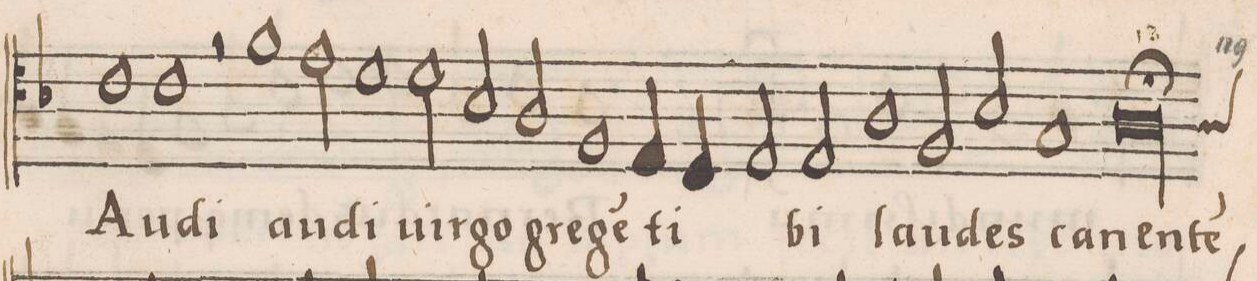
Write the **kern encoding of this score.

**kern	**text	**text
*I"ALTVS	*	*
*clefC4	*	*
*k[b-]	*	*
*met(C)	*	*
*M2/1	*	*
1c	Au-	.
1c	-di	.
=13-	=13-	=13-
2r	.	.
1f	au-	.
2e\	.	.
=14-	=14-	=14-
1d	-di	.
2d\	uir-	.
2B-/	-go	.
=15-	=15-	=15-
2A/	gre-	.
1F	-ge(m)	.
4E/	ti-	.
4D/	.	.
=16-	=16-	=16-
2E/	.	.
2E/	-bi	.
1A	lau-	.
=17-	=17-	=17-
2F/	-des	.
2B-/	ca-	.
1G	-nen-	.
=18-	=18-	=18-
*custos:A	*	*
0A;l	-te(m)	.
=19-	=19-	=19-
*-	*-	*-
